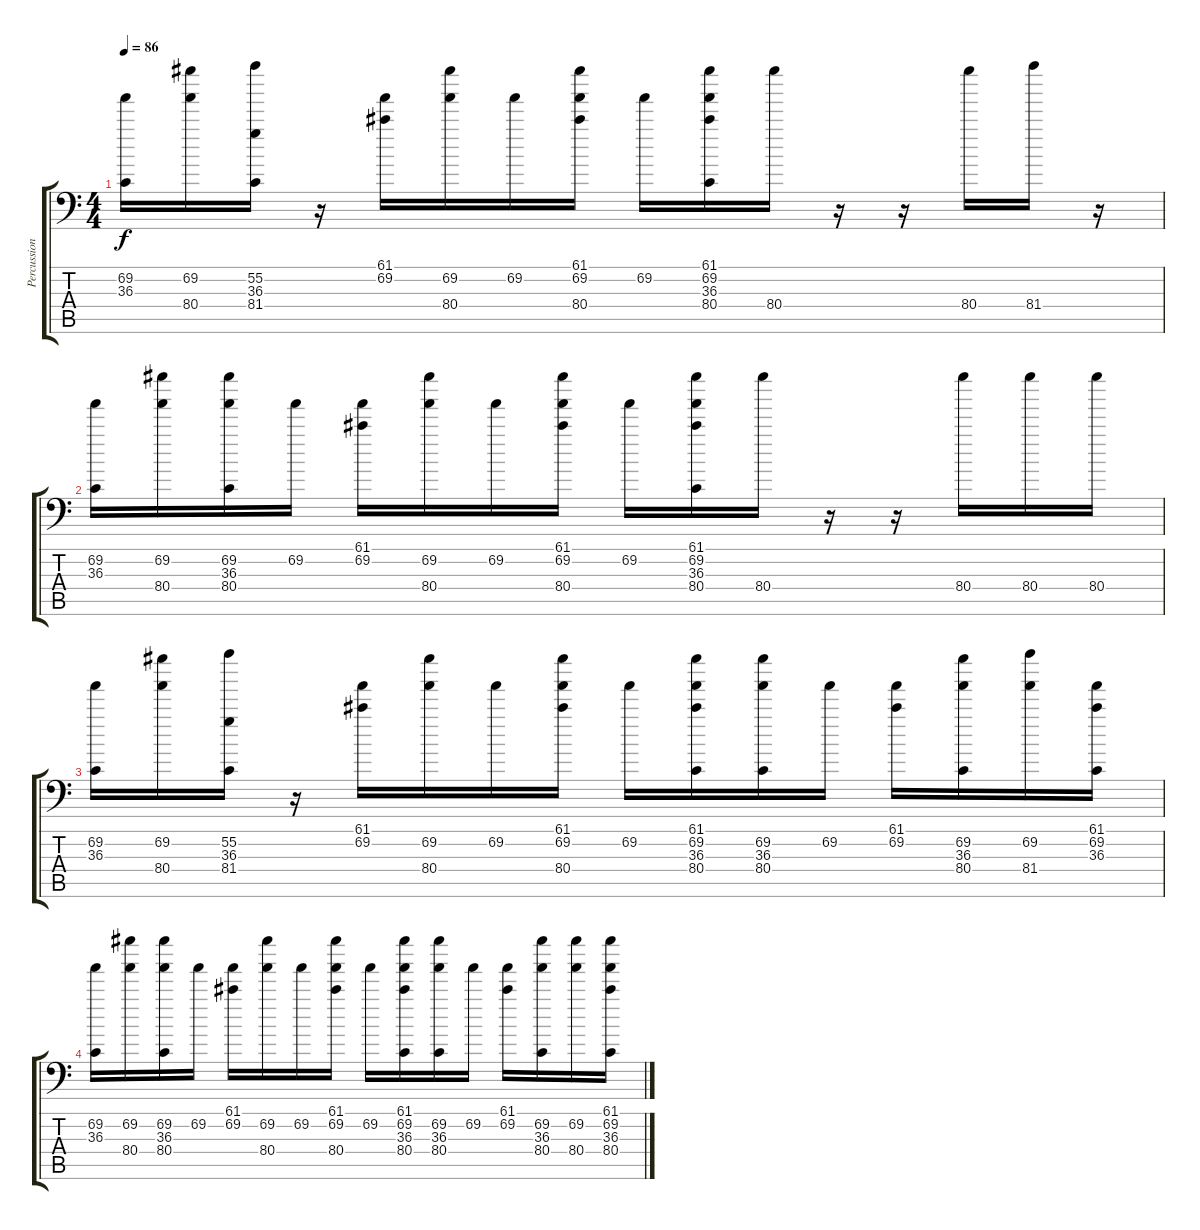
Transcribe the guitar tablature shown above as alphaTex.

\track ("Percussion" "Percussion") {instrument acousticgrandpiano}
\staff {score tabs}
\tuning (C-1 C-1 C-1 C-1 C-1 C-1) {hide}
\ts (4 4)
\tempo 86
\clef f4
\ks c
(69.2 36.3).16{dy f} (69.2 80.4).16 (55.2 36.3 81.4).16 r.16 (61.1 69.2).16 (69.2 80.4).16 69.2.16 (61.1 69.2 80.4).16 69.2.16 (61.1 69.2 36.3 80.4).16 80.4.16 r.16 r.16 80.4.16 81.4.16 r.16 |
(69.2 36.3).16 (69.2 80.4).16 (69.2 36.3 80.4).16 69.2.16 (61.1 69.2).16 (69.2 80.4).16 69.2.16 (61.1 69.2 80.4).16 69.2.16 (61.1 69.2 36.3 80.4).16 80.4.16 r.16 r.16 80.4.16 80.4.16 80.4.16 |
(69.2 36.3).16 (69.2 80.4).16 (55.2 36.3 81.4).16 r.16 (61.1 69.2).16 (69.2 80.4).16 69.2.16 (61.1 69.2 80.4).16 69.2.16 (61.1 69.2 36.3 80.4).16 (69.2 36.3 80.4).16 69.2.16 (61.1 69.2).16 (69.2 36.3 80.4).16 (69.2 81.4).16 (61.1 69.2 36.3).16 |
(69.2 36.3).16 (69.2 80.4).16 (69.2 36.3 80.4).16 69.2.16 (61.1 69.2).16 (69.2 80.4).16 69.2.16 (61.1 69.2 80.4).16 69.2.16 (61.1 69.2 36.3 80.4).16 (69.2 36.3 80.4).16 69.2.16 (61.1 69.2).16 (69.2 36.3 80.4).16 (69.2 80.4).16 (61.1 69.2 36.3 80.4).16
